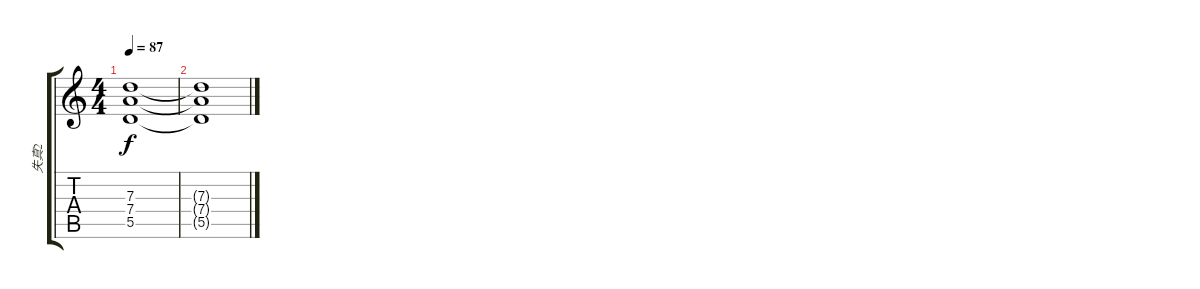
\track ("失真2" "失真2") {instrument overdrivenguitar}
\staff {score tabs}
\tuning (E4 B3 G3 D3 A2 E2) {hide}
\ts (4 4)
\section ("" "")
\tempo 87
\clef g2
\ks c
(7.3 7.4 5.5).1{dy f} |
(7.3{t} 7.4{t} 5.5{t}).1
